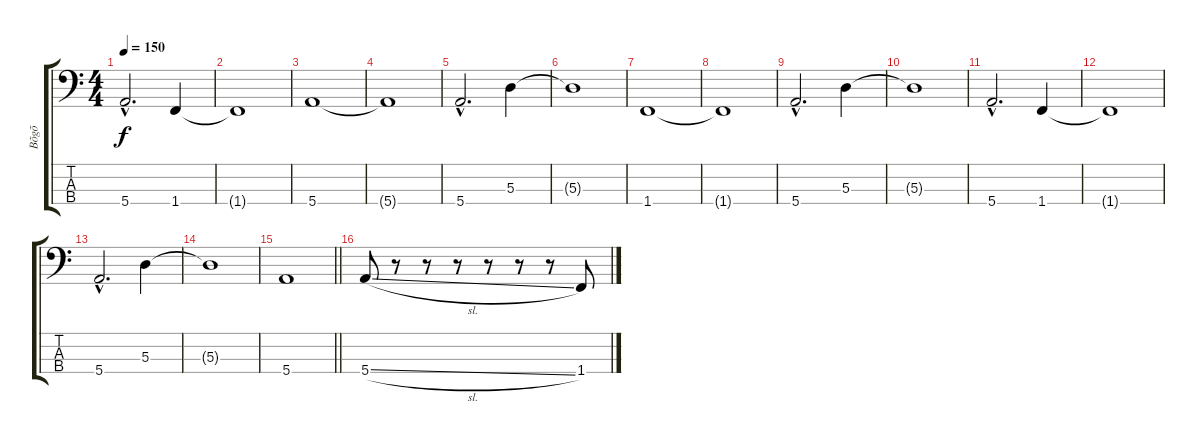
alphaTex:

\track ("Bõgõ" "Bõgõ") {instrument electricbasspick}
\staff {score tabs}
\tuning (G2 D2 A1 E1) {hide}
\ts (4 4)
\tempo 150
\clef f4
\ks c
5.4{hac}.2{d dy f instrument electricbasspick} 1.4.4 |
1.4{t}.1 |
5.4.1 |
5.4{t}.1 |
5.4{hac}.2{d} 5.3.4 |
5.3{t}.1 |
1.4.1 |
1.4{t}.1 |
5.4{hac}.2{d} 5.3.4 |
5.3{t}.1 |
5.4{hac}.2{d} 1.4.4 |
1.4{t}.1 |
5.4{hac}.2{d} 5.3.4 |
5.3{t}.1 |
\barLineRight lightlight
5.4.1 |
5.4{sl}.8 r.8 r.8 r.8 r.8 r.8 r.8 1.4.8
